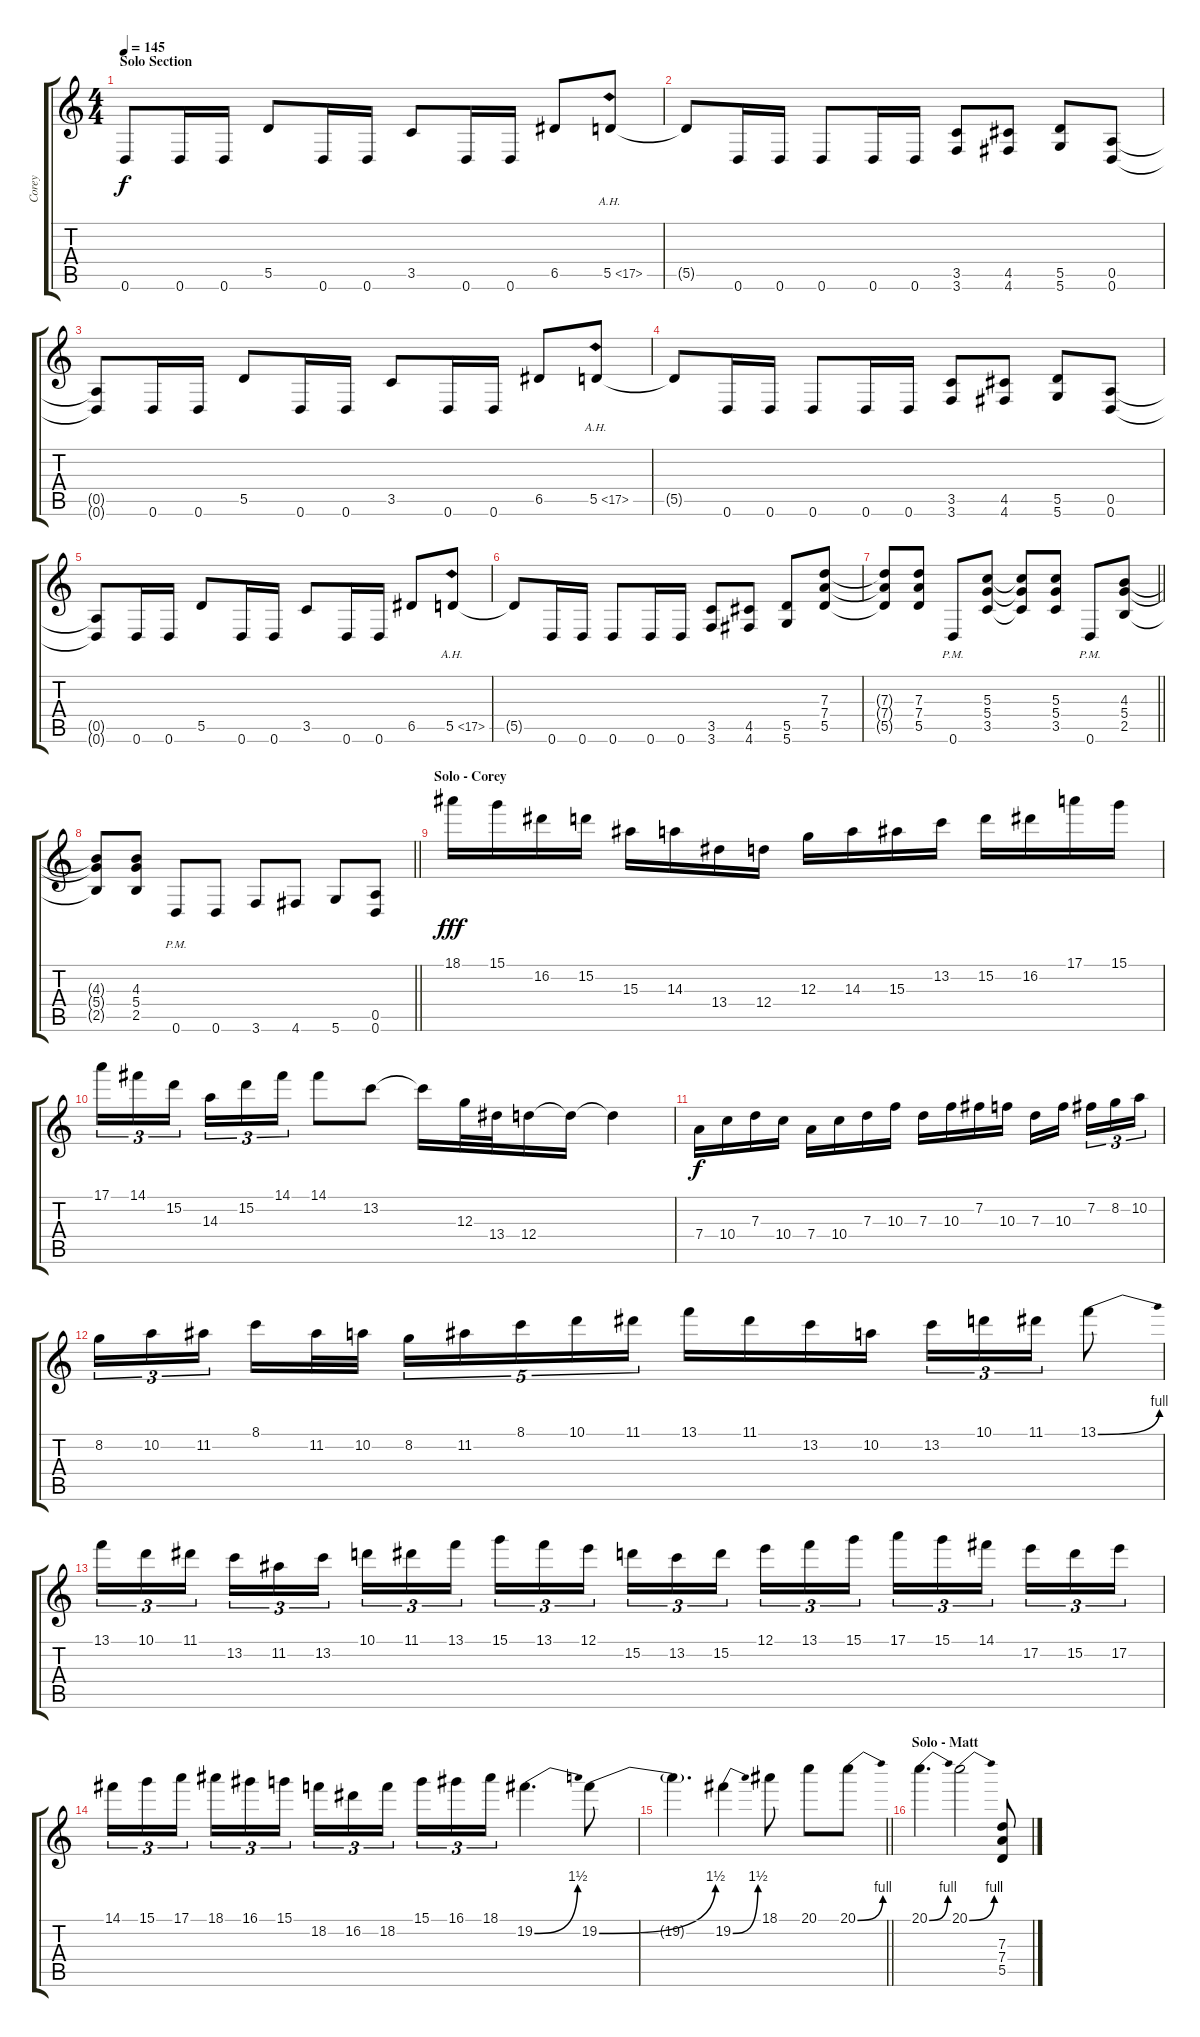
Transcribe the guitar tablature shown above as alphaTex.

\track ("Corey" "Corey") {instrument distortionguitar}
\staff {score tabs}
\tuning (E4 B3 G3 D3 A2 D2) {hide}
\ts (4 4)
\section ("" "Solo Section")
\tempo 145
\clef g2
\ks c
0.6.8{dy f} 0.6.16 0.6.16 5.5.8 0.6.16 0.6.16 3.5.8 0.6.16 0.6.16 6.5.8 5.5{ah 12}.8 |
5.5{t}.8 0.6.16 0.6.16 0.6.8 0.6.16 0.6.16 (3.5 3.6).8 (4.5 4.6).8 (5.5 5.6).8 (0.5 0.6).8 |
(0.5{t} 0.6{t}).8 0.6.16 0.6.16 5.5.8 0.6.16 0.6.16 3.5.8 0.6.16 0.6.16 6.5.8 5.5{ah 12}.8 |
5.5{t}.8 0.6.16 0.6.16 0.6.8 0.6.16 0.6.16 (3.5 3.6).8 (4.5 4.6).8 (5.5 5.6).8 (0.5 0.6).8 |
(0.5{t} 0.6{t}).8 0.6.16 0.6.16 5.5.8 0.6.16 0.6.16 3.5.8 0.6.16 0.6.16 6.5.8 5.5{ah 12}.8 |
5.5{t}.8 0.6.16 0.6.16 0.6.8 0.6.16 0.6.16 (3.5 3.6).8 (4.5 4.6).8 (5.5 5.6).8 (7.3 7.4 5.5).8 |
\barLineRight lightlight
(7.3{t} 7.4{t} 5.5{t}).8 (7.3 7.4 5.5).8 0.6{pm}.8 (5.3 5.4 3.5).8 (5.3{t} 5.4{t} 3.5{t}).8 (5.3 5.4 3.5).8 0.6{pm}.8 (4.3 5.4 2.5).8 |
\barLineRight lightlight
(4.3{t} 5.4{t} 2.5{t}).8 (4.3 5.4 2.5).8 0.6{pm}.8 0.6.8 3.6.8 4.6.8 5.6.8 (0.5 0.6).8 |
\section ("" "Solo - Corey")
18.1.16{dy fff} 15.1.16 16.2.16 15.2.16 15.3.16 14.3.16 13.4.16 12.4.16 12.3.16 14.3.16 15.3.16 13.2.16 15.2.16 16.2.16 17.1.16 15.1.16 |
17.1.16{tu (3 2)} 14.1.16{tu (3 2)} 15.2.16{tu (3 2) beam splitsecondary} 14.3.16{tu (3 2)} 15.2.16{tu (3 2)} 14.1.16{tu (3 2)} 14.1.8 13.2.8 13.2{t}.16 12.3.32 13.4.32 12.4.16 12.4{t}.16 12.4{t}.4 |
7.4.16{dy f} 10.4.16 7.3.16 10.4.16 7.4.16 10.4.16 7.3.16 10.3.16 7.3.16 10.3.16 7.2.16 10.3.16 7.3.16 10.3.16{beam splitsecondary} 7.2.16{tu (3 2)} 8.2.16{tu (3 2)} 10.2.16{tu (3 2)} |
8.2.16{tu (3 2)} 10.2.16{tu (3 2)} 11.2.16{tu (3 2) beam splitsecondary} 8.1.16 11.2.32 10.2.32 8.2.16{tu (5 4)} 11.2.16{tu (5 4)} 8.1.16{tu (5 4)} 10.1.16{tu (5 4)} 11.1.16{tu (5 4)} 13.1.16 11.1.16 13.2.16 10.2.16 13.2.16{tu (3 2)} 10.1.16{tu (3 2)} 11.1.16{tu (3 2)} 13.1{be (bend 0 0 60 4)}.8 |
13.1.16{tu (3 2)} 10.1.16{tu (3 2)} 11.1.16{tu (3 2) beam splitsecondary} 13.2.16{tu (3 2)} 11.2.16{tu (3 2)} 13.2.16{tu (3 2)} 10.1.16{tu (3 2)} 11.1.16{tu (3 2)} 13.1.16{tu (3 2) beam splitsecondary} 15.1.16{tu (3 2)} 13.1.16{tu (3 2)} 12.1.16{tu (3 2)} 15.2.16{tu (3 2)} 13.2.16{tu (3 2)} 15.2.16{tu (3 2) beam splitsecondary} 12.1.16{tu (3 2)} 13.1.16{tu (3 2)} 15.1.16{tu (3 2)} 17.1.16{tu (3 2)} 15.1.16{tu (3 2)} 14.1.16{tu (3 2) beam splitsecondary} 17.2.16{tu (3 2)} 15.2.16{tu (3 2)} 17.2.16{tu (3 2)} |
14.1.16{tu (3 2)} 15.1.16{tu (3 2)} 17.1.16{tu (3 2) beam splitsecondary} 18.1.16{tu (3 2)} 16.1.16{tu (3 2)} 15.1.16{tu (3 2)} 18.2.16{tu (3 2)} 16.2.16{tu (3 2)} 18.2.16{tu (3 2) beam splitsecondary} 15.1.16{tu (3 2)} 16.1.16{tu (3 2)} 18.1.16{tu (3 2)} 19.2{be (bend 0 0 60 6)}.4{d} 19.2{be (bend 0 0 60 6)}.8 |
\barLineRight lightlight
19.2{t}.4{d} 19.2{be (bend 0 0 60 6)}.4 18.1.8 20.1.8 20.1{be (bend 0 0 60 4)}.8 |
\section ("" "Solo - Matt")
20.1{be (bend 0 0 60 4)}.4{d} 20.1{be (bend 0 0 60 4)}.2 (7.3 7.4 5.5).8
